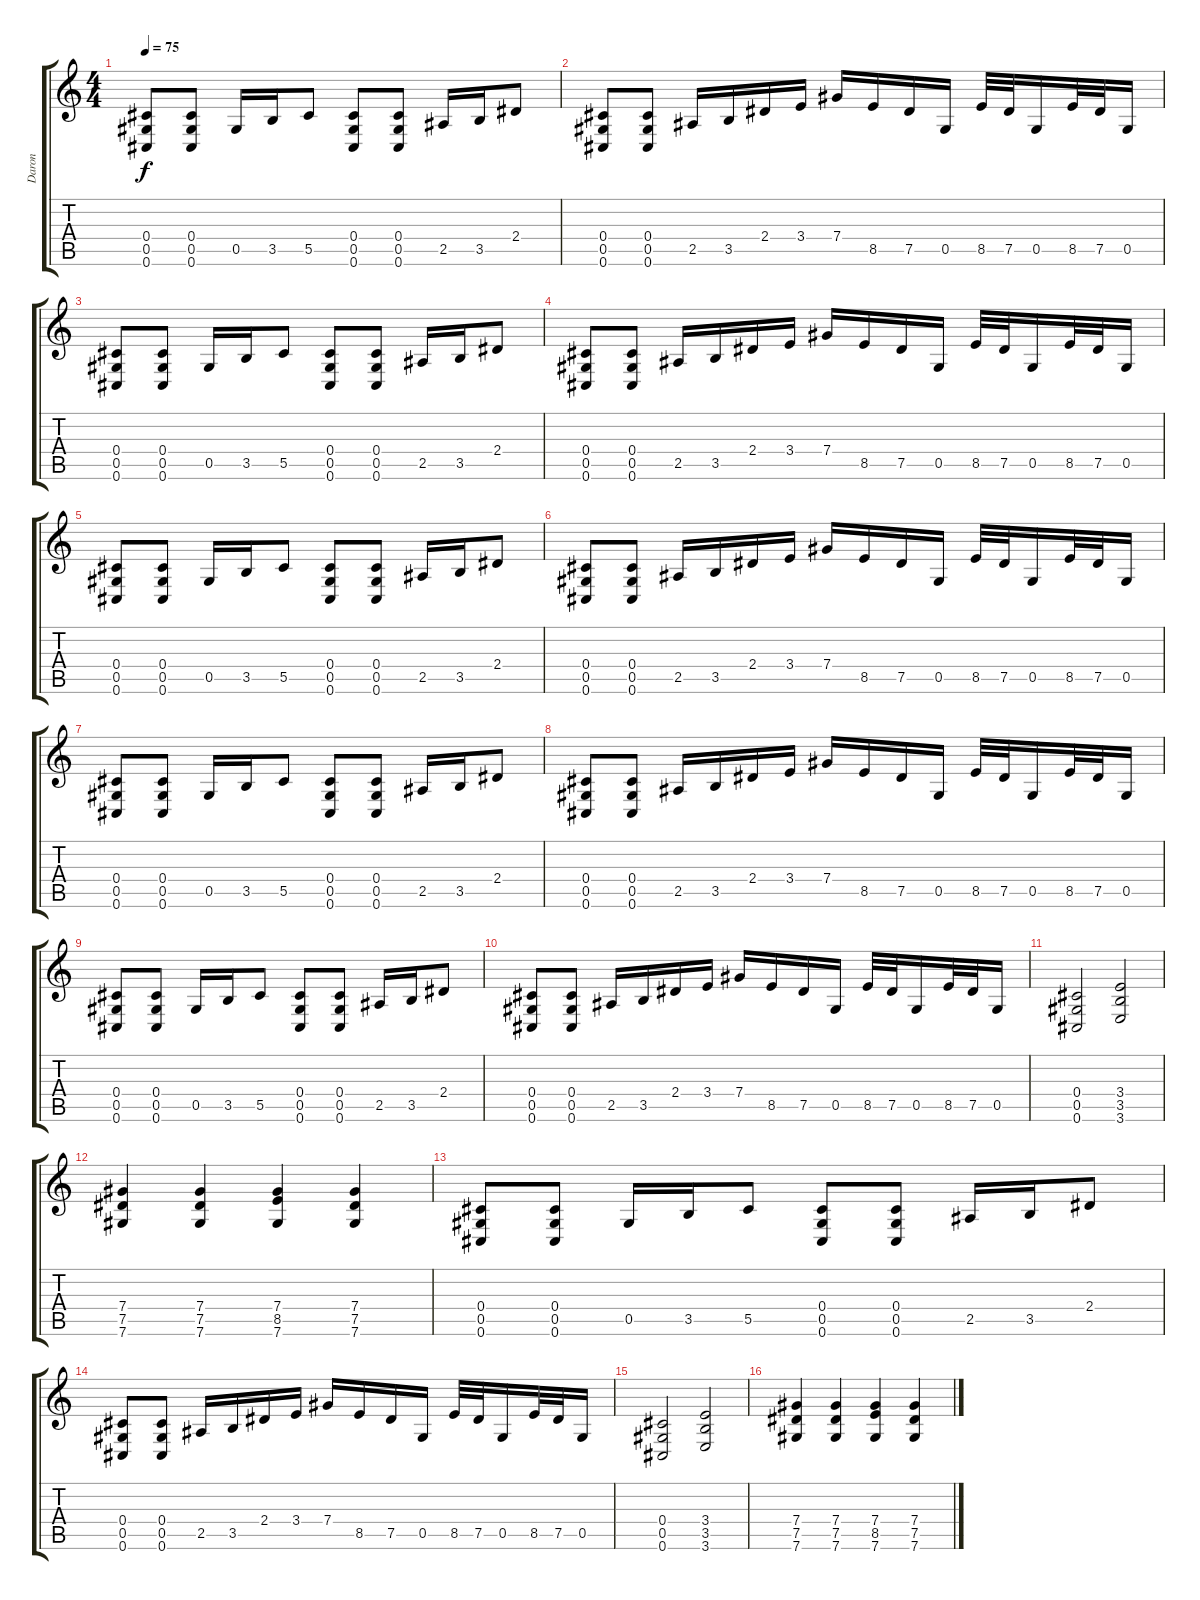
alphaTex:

\track ("Daron" "Daron") {instrument overdrivenguitar}
\staff {score tabs}
\tuning (Eb4 Bb3 Gb3 Db3 Ab2 Db2) {hide}
\ts (4 4)
\tempo 75
\clef g2
\ks c
(0.4 0.5 0.6).8{dy f} (0.4 0.5 0.6).8 0.5.16 3.5.16 5.5.8 (0.4 0.5 0.6).8 (0.4 0.5 0.6).8 2.5.16 3.5.16 2.4.8 |
(0.4 0.5 0.6).8 (0.4 0.5 0.6).8 2.5.16 3.5.16 2.4.16 3.4.16 7.4.16 8.5.16 7.5.16 0.5.16 8.5.32 7.5.32 0.5.16 8.5.32 7.5.32 0.5.16 |
(0.4 0.5 0.6).8 (0.4 0.5 0.6).8 0.5.16 3.5.16 5.5.8 (0.4 0.5 0.6).8 (0.4 0.5 0.6).8 2.5.16 3.5.16 2.4.8 |
(0.4 0.5 0.6).8 (0.4 0.5 0.6).8 2.5.16 3.5.16 2.4.16 3.4.16 7.4.16 8.5.16 7.5.16 0.5.16 8.5.32 7.5.32 0.5.16 8.5.32 7.5.32 0.5.16 |
(0.4 0.5 0.6).8 (0.4 0.5 0.6).8 0.5.16 3.5.16 5.5.8 (0.4 0.5 0.6).8 (0.4 0.5 0.6).8 2.5.16 3.5.16 2.4.8 |
(0.4 0.5 0.6).8 (0.4 0.5 0.6).8 2.5.16 3.5.16 2.4.16 3.4.16 7.4.16 8.5.16 7.5.16 0.5.16 8.5.32 7.5.32 0.5.16 8.5.32 7.5.32 0.5.16 |
(0.4 0.5 0.6).8 (0.4 0.5 0.6).8 0.5.16 3.5.16 5.5.8 (0.4 0.5 0.6).8 (0.4 0.5 0.6).8 2.5.16 3.5.16 2.4.8 |
(0.4 0.5 0.6).8 (0.4 0.5 0.6).8 2.5.16 3.5.16 2.4.16 3.4.16 7.4.16 8.5.16 7.5.16 0.5.16 8.5.32 7.5.32 0.5.16 8.5.32 7.5.32 0.5.16 |
(0.4 0.5 0.6).8 (0.4 0.5 0.6).8 0.5.16 3.5.16 5.5.8 (0.4 0.5 0.6).8 (0.4 0.5 0.6).8 2.5.16 3.5.16 2.4.8 |
(0.4 0.5 0.6).8 (0.4 0.5 0.6).8 2.5.16 3.5.16 2.4.16 3.4.16 7.4.16 8.5.16 7.5.16 0.5.16 8.5.32 7.5.32 0.5.16 8.5.32 7.5.32 0.5.16 |
(0.4 0.5 0.6).2 (3.4 3.5 3.6).2 |
(7.4 7.5 7.6).4 (7.4 7.5 7.6).4 (7.4 8.5 7.6).4 (7.4 7.5 7.6).4 |
(0.4 0.5 0.6).8 (0.4 0.5 0.6).8 0.5.16 3.5.16 5.5.8 (0.4 0.5 0.6).8 (0.4 0.5 0.6).8 2.5.16 3.5.16 2.4.8 |
(0.4 0.5 0.6).8 (0.4 0.5 0.6).8 2.5.16 3.5.16 2.4.16 3.4.16 7.4.16 8.5.16 7.5.16 0.5.16 8.5.32 7.5.32 0.5.16 8.5.32 7.5.32 0.5.16 |
(0.4 0.5 0.6).2 (3.4 3.5 3.6).2 |
(7.4 7.5 7.6).4 (7.4 7.5 7.6).4 (7.4 8.5 7.6).4 (7.4 7.5 7.6).4
